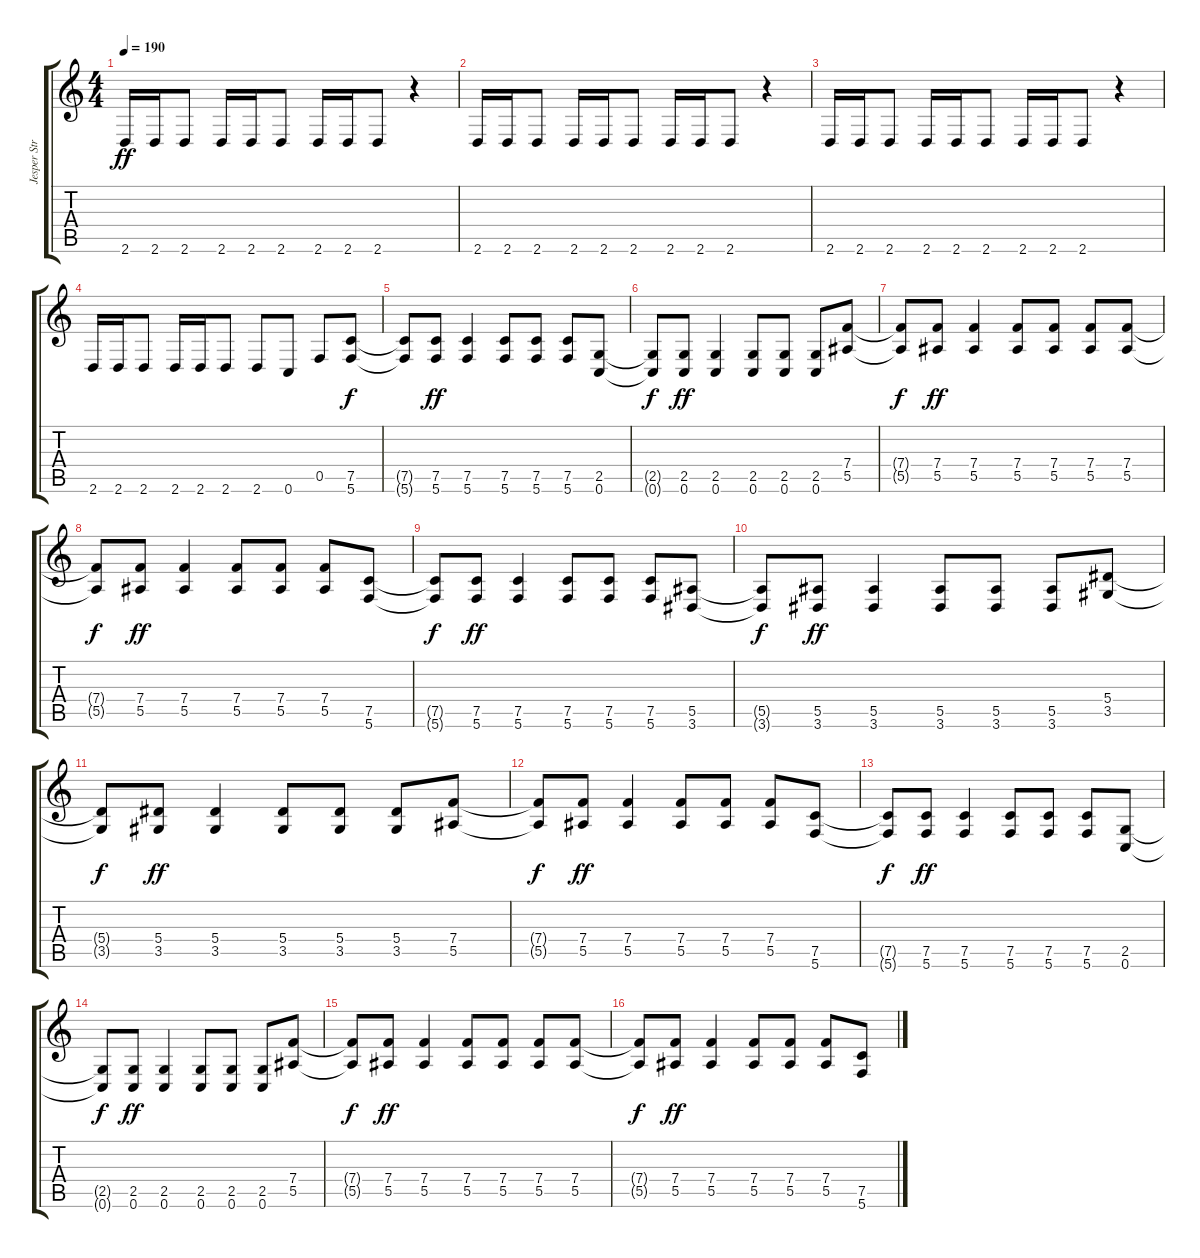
\track ("Jesper Stromblad" "Jesper Str") {instrument distortionguitar}
\staff {score tabs}
\tuning (C4 G3 Eb3 Bb2 F2 C2) {hide}
\ts (4 4)
\tempo 190
\clef g2
\ks c
2.6.16{dy ff} 2.6.16 2.6.8 2.6.16 2.6.16 2.6.8 2.6.16 2.6.16 2.6.8 r.4 |
2.6.16 2.6.16 2.6.8 2.6.16 2.6.16 2.6.8 2.6.16 2.6.16 2.6.8 r.4 |
2.6.16 2.6.16 2.6.8 2.6.16 2.6.16 2.6.8 2.6.16 2.6.16 2.6.8 r.4 |
2.6.16 2.6.16 2.6.8 2.6.16 2.6.16 2.6.8 2.6.8 0.6.8 0.5.8 (7.5 5.6).8{dy f} |
(7.5{t} 5.6{t}).8 (7.5 5.6).8{dy ff} (7.5 5.6).4 (7.5 5.6).8 (7.5 5.6).8 (7.5 5.6).8 (2.5 0.6).8 |
(2.5{t} 0.6{t}).8{dy f} (2.5 0.6).8{dy ff} (2.5 0.6).4 (2.5 0.6).8 (2.5 0.6).8 (2.5 0.6).8 (7.4 5.5).8 |
(7.4{t} 5.5{t}).8{dy f} (7.4 5.5).8{dy ff} (7.4 5.5).4 (7.4 5.5).8 (7.4 5.5).8 (7.4 5.5).8 (7.4 5.5).8 |
(7.4{t} 5.5{t}).8{dy f} (7.4 5.5).8{dy ff} (7.4 5.5).4 (7.4 5.5).8 (7.4 5.5).8 (7.4 5.5).8 (7.5 5.6).8 |
(7.5{t} 5.6{t}).8{dy f} (7.5 5.6).8{dy ff} (7.5 5.6).4 (7.5 5.6).8 (7.5 5.6).8 (7.5 5.6).8 (5.5 3.6).8 |
(5.5{t} 3.6{t}).8{dy f} (5.5 3.6).8{dy ff} (5.5 3.6).4 (5.5 3.6).8 (5.5 3.6).8 (5.5 3.6).8 (5.4 3.5).8 |
(5.4{t} 3.5{t}).8{dy f} (5.4 3.5).8{dy ff} (5.4 3.5).4 (5.4 3.5).8 (5.4 3.5).8 (5.4 3.5).8 (7.4 5.5).8 |
(7.4{t} 5.5{t}).8{dy f} (7.4 5.5).8{dy ff} (7.4 5.5).4 (7.4 5.5).8 (7.4 5.5).8 (7.4 5.5).8 (7.5 5.6).8 |
(7.5{t} 5.6{t}).8{dy f} (7.5 5.6).8{dy ff} (7.5 5.6).4 (7.5 5.6).8 (7.5 5.6).8 (7.5 5.6).8 (2.5 0.6).8 |
(2.5{t} 0.6{t}).8{dy f} (2.5 0.6).8{dy ff} (2.5 0.6).4 (2.5 0.6).8 (2.5 0.6).8 (2.5 0.6).8 (7.4 5.5).8 |
(7.4{t} 5.5{t}).8{dy f} (7.4 5.5).8{dy ff} (7.4 5.5).4 (7.4 5.5).8 (7.4 5.5).8 (7.4 5.5).8 (7.4 5.5).8 |
(7.4{t} 5.5{t}).8{dy f} (7.4 5.5).8{dy ff} (7.4 5.5).4 (7.4 5.5).8 (7.4 5.5).8 (7.4 5.5).8 (7.5 5.6).8
